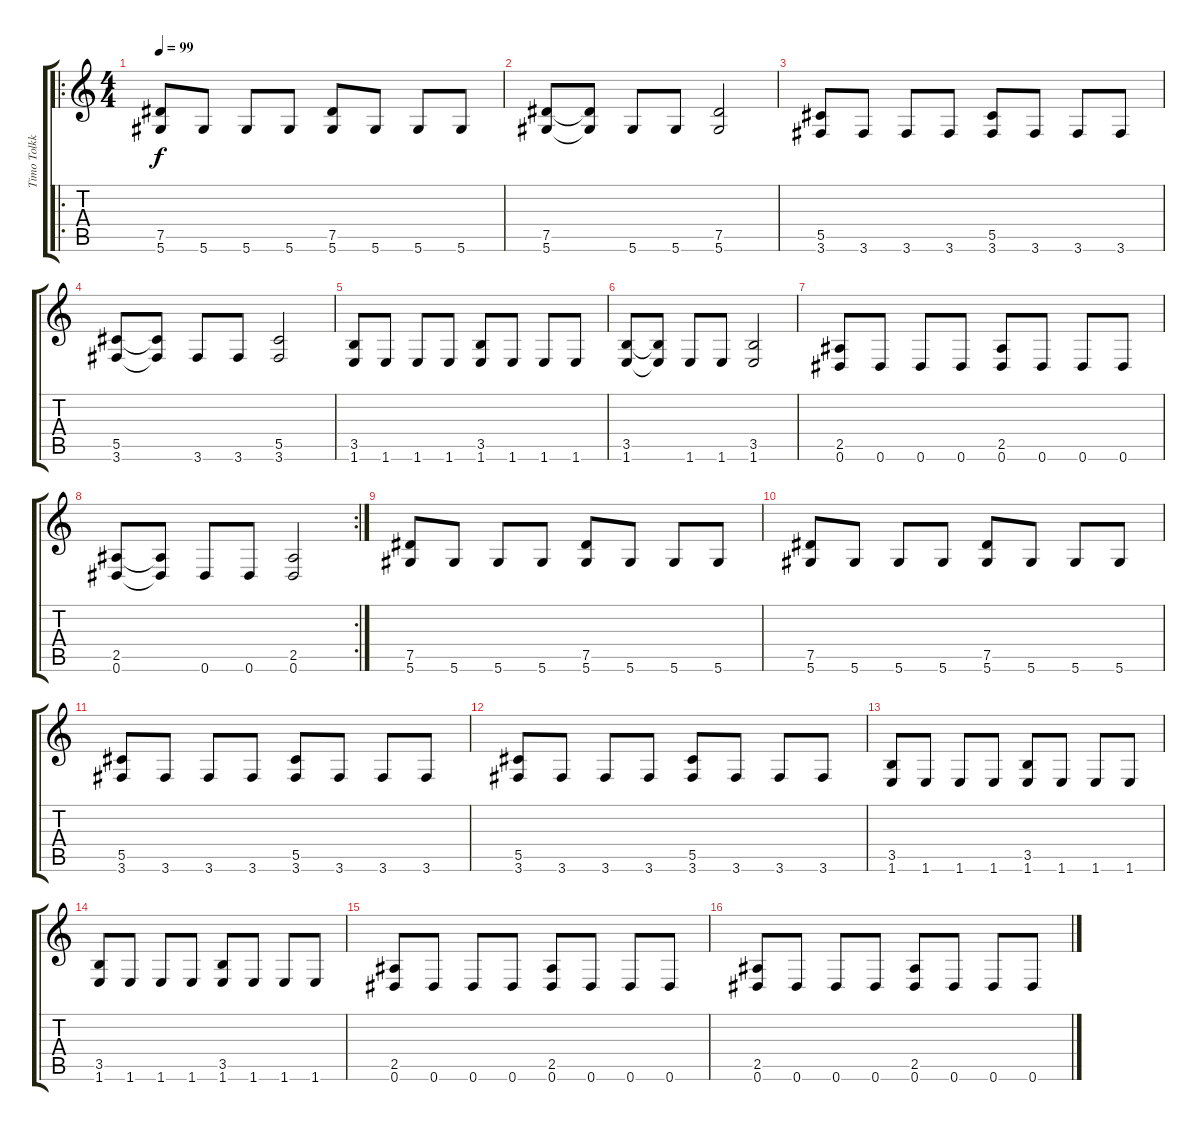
\track ("Timo Tolkki" "Timo Tolkk") {instrument distortionguitar}
\staff {score tabs}
\tuning (Eb4 Bb3 Gb3 Db3 Ab2 Eb2) {hide}
\ro
\ts (4 4)
\tempo 99
\clef g2
\ks c
(7.5 5.6).8{dy f} 5.6.8 5.6.8 5.6.8 (7.5 5.6).8 5.6.8 5.6.8 5.6.8 |
(7.5 5.6).8 (7.5{t} 5.6{t}).8 5.6.8 5.6.8 (7.5 5.6).2 |
(5.5 3.6).8 3.6.8 3.6.8 3.6.8 (5.5 3.6).8 3.6.8 3.6.8 3.6.8 |
(5.5 3.6).8 (5.5{t} 3.6{t}).8 3.6.8 3.6.8 (5.5 3.6).2 |
(3.5 1.6).8 1.6.8 1.6.8 1.6.8 (3.5 1.6).8 1.6.8 1.6.8 1.6.8 |
(3.5 1.6).8 (3.5{t} 1.6{t}).8 1.6.8 1.6.8 (3.5 1.6).2 |
(2.5 0.6).8 0.6.8 0.6.8 0.6.8 (2.5 0.6).8 0.6.8 0.6.8 0.6.8 |
\rc 2
(2.5 0.6).8 (2.5{t} 0.6{t}).8 0.6.8 0.6.8 (2.5 0.6).2 |
(7.5 5.6).8{volume 4} 5.6.8 5.6.8 5.6.8 (7.5 5.6).8 5.6.8 5.6.8 5.6.8 |
(7.5 5.6).8 5.6.8 5.6.8 5.6.8 (7.5 5.6).8 5.6.8 5.6.8 5.6.8 |
(5.5 3.6).8 3.6.8 3.6.8 3.6.8 (5.5 3.6).8 3.6.8 3.6.8 3.6.8 |
(5.5 3.6).8 3.6.8 3.6.8 3.6.8 (5.5 3.6).8 3.6.8 3.6.8 3.6.8 |
(3.5 1.6).8{volume 0} 1.6.8 1.6.8 1.6.8 (3.5 1.6).8 1.6.8 1.6.8 1.6.8 |
(3.5 1.6).8 1.6.8 1.6.8 1.6.8 (3.5 1.6).8 1.6.8 1.6.8 1.6.8 |
(2.5 0.6).8 0.6.8 0.6.8 0.6.8 (2.5 0.6).8 0.6.8 0.6.8 0.6.8 |
(2.5 0.6).8 0.6.8 0.6.8 0.6.8 (2.5 0.6).8 0.6.8 0.6.8 0.6.8
